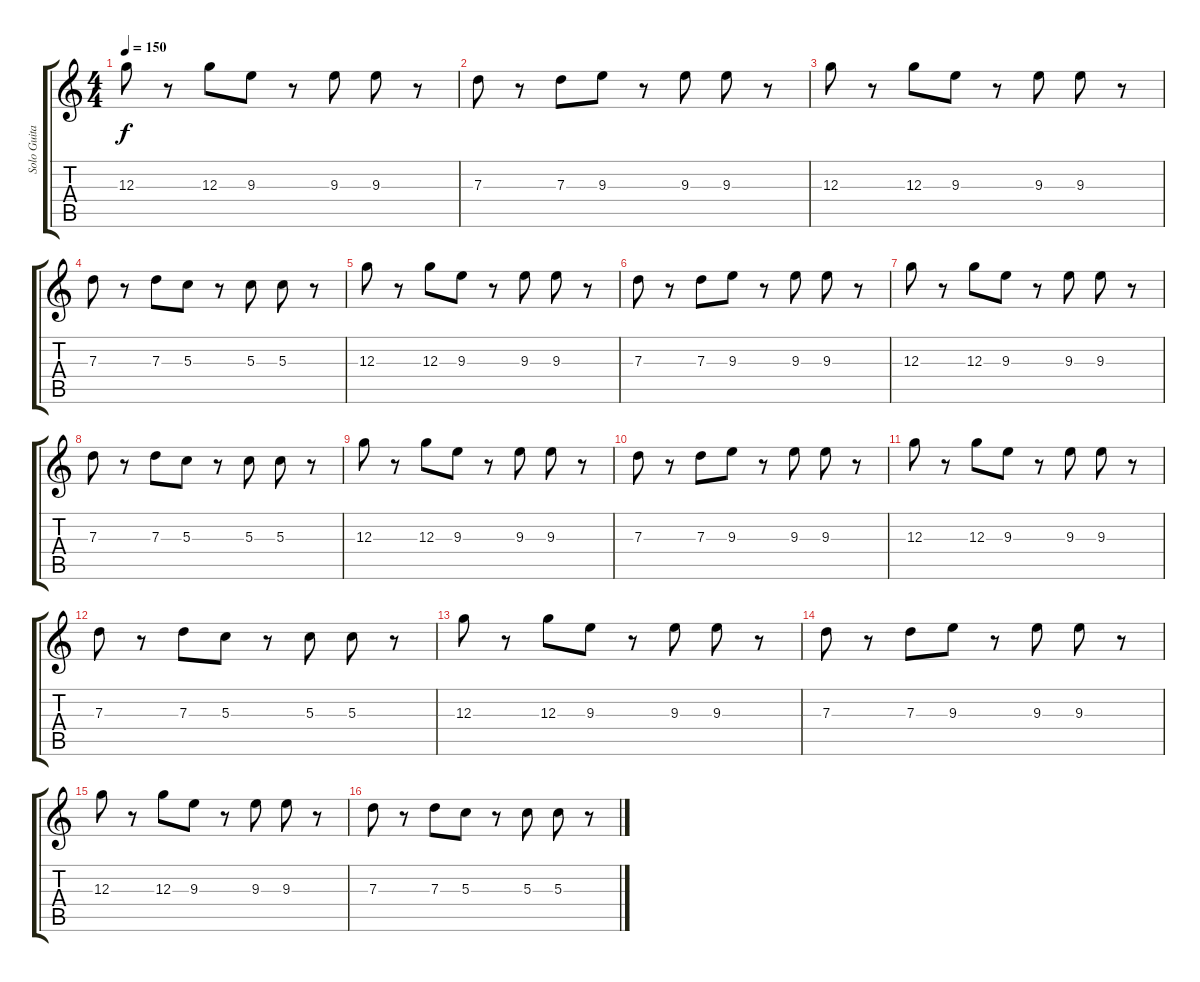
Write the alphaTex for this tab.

\track ("Solo Guitar" "Solo Guita") {instrument electricguitarclean}
\staff {score tabs}
\tuning (E4 B3 G3 D3 A2 E2) {hide}
\ts (4 4)
\tempo 150
\clef g2
\ks c
12.3.8{dy f} r.8 12.3.8 9.3.8 r.8 9.3.8 9.3.8 r.8 |
7.3.8 r.8 7.3.8 9.3.8 r.8 9.3.8 9.3.8 r.8 |
12.3.8 r.8 12.3.8 9.3.8 r.8 9.3.8 9.3.8 r.8 |
7.3.8 r.8 7.3.8 5.3.8 r.8 5.3.8 5.3.8 r.8 |
12.3.8 r.8 12.3.8 9.3.8 r.8 9.3.8 9.3.8 r.8 |
7.3.8 r.8 7.3.8 9.3.8 r.8 9.3.8 9.3.8 r.8 |
12.3.8 r.8 12.3.8 9.3.8 r.8 9.3.8 9.3.8 r.8 |
7.3.8 r.8 7.3.8 5.3.8 r.8 5.3.8 5.3.8 r.8 |
12.3.8 r.8 12.3.8 9.3.8 r.8 9.3.8 9.3.8 r.8 |
7.3.8 r.8 7.3.8 9.3.8 r.8 9.3.8 9.3.8 r.8 |
12.3.8 r.8 12.3.8 9.3.8 r.8 9.3.8 9.3.8 r.8 |
7.3.8 r.8 7.3.8 5.3.8 r.8 5.3.8 5.3.8 r.8 |
12.3.8 r.8 12.3.8 9.3.8 r.8 9.3.8 9.3.8 r.8 |
7.3.8 r.8 7.3.8 9.3.8 r.8 9.3.8 9.3.8 r.8 |
12.3.8 r.8 12.3.8 9.3.8 r.8 9.3.8 9.3.8 r.8 |
7.3.8 r.8 7.3.8 5.3.8 r.8 5.3.8 5.3.8 r.8
